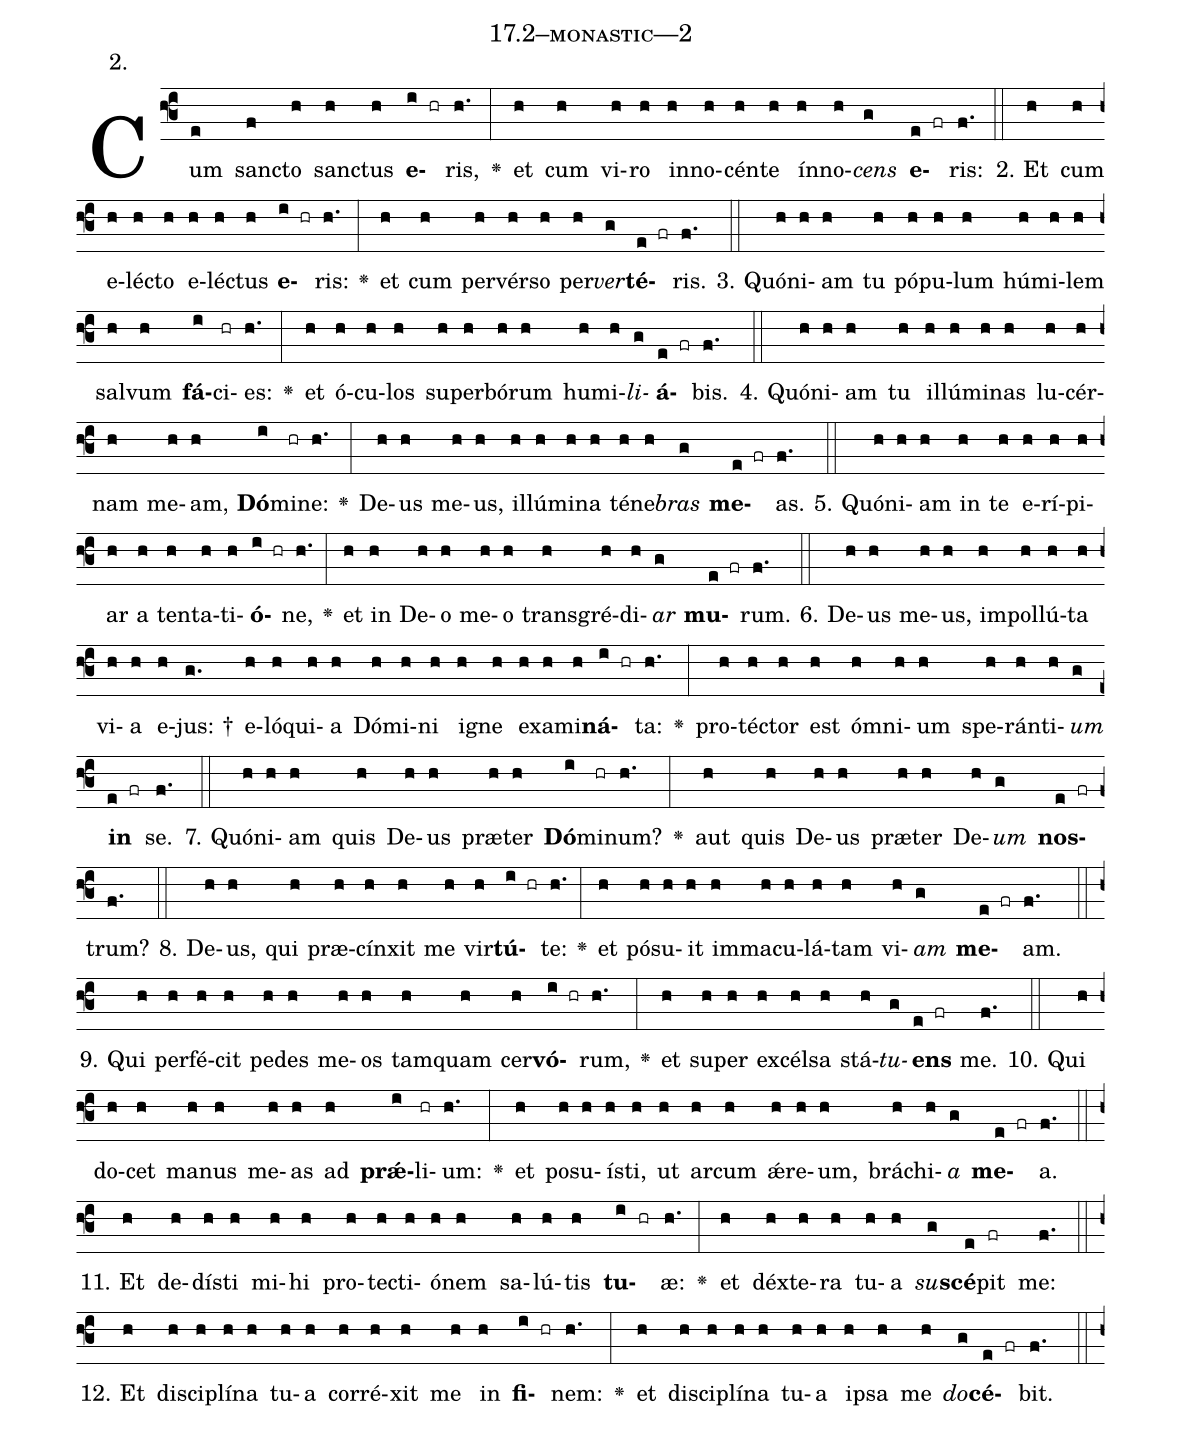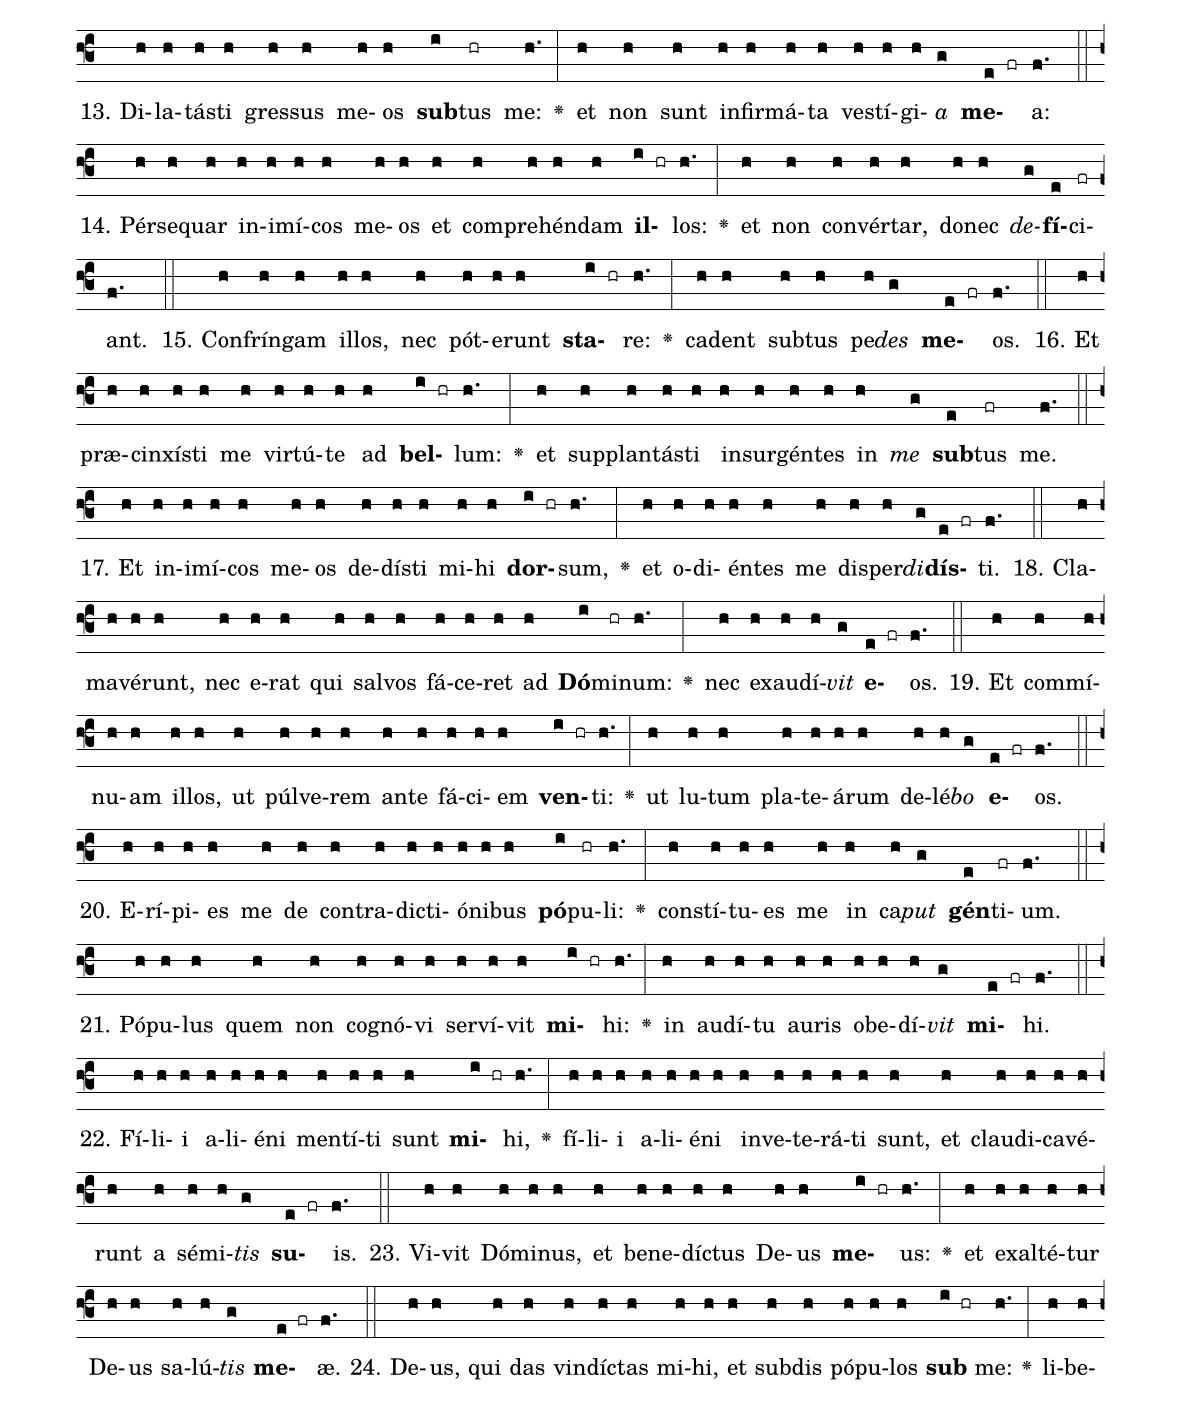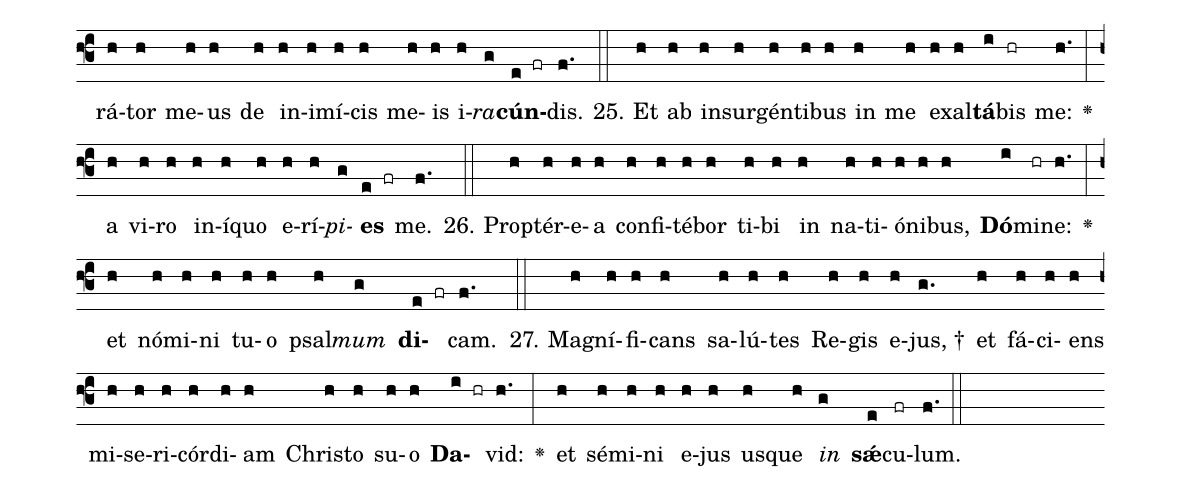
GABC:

name: 17.2--monastic---2;
annotation: 2.;
%%
(f3)Cum(e) sanc(f)to(h) sanc(h)tus(h) <b>e</b>(i hr)ris,(h.) <v>\greheightstar</v>(:) et(h) cum(h) vi(h)ro(h) in(h)no(h)cén(h)te(h) ín(h)no(h)<i>cens</i>(g) <b>e</b>(e fr)ris:(f.) (::)
2. Et(h) cum(h) e(h)léc(h)to(h) e(h)léc(h)tus(h) <b>e</b>(i hr)ris:(h.) <v>\greheightstar</v>(:) et(h) cum(h) per(h)vér(h)so(h) per(h)<i>ver</i>(g)<b>té</b>(e fr)ris.(f.) (::)
3. Quón(h)i(h)am(h) tu(h) pó(h)pu(h)lum(h) hú(h)mi(h)lem(h) sal(h)vum(h) <b>fá</b>(i)ci(hr)es:(h.) <v>\greheightstar</v>(:) et(h) ó(h)cu(h)los(h) su(h)per(h)bó(h)rum(h) hu(h)mi(h)<i>li</i>(g)<b>á</b>(e fr)bis.(f.) (::)
4. Quón(h)i(h)am(h) tu(h) il(h)lú(h)mi(h)nas(h) lu(h)cér(h)nam(h) me(h)am,(h) <b>Dó</b>(i)mi(hr)ne:(h.) <v>\greheightstar</v>(:) De(h)us(h) me(h)us,(h) il(h)lú(h)mi(h)na(h) té(h)ne(h)<i>bras</i>(g) <b>me</b>(e fr)as.(f.) (::)
5. Quón(h)i(h)am(h) in(h) te(h) e(h)rí(h)pi(h)ar(h) a(h) ten(h)ta(h)ti(h)<b>ó</b>(i hr)ne,(h.) <v>\greheightstar</v>(:) et(h) in(h) De(h)o(h) me(h)o(h) trans(h)gré(h)di(h)<i>ar</i>(g) <b>mu</b>(e fr)rum.(f.) (::)
6. De(h)us(h) me(h)us,(h) im(h)pol(h)lú(h)ta(h) vi(h)a(h) e(h)jus: †(g.) e(h)ló(h)qui(h)a(h) Dó(h)mi(h)ni(h) i(h)gne(h) ex(h)a(h)mi(h)<b>ná</b>(i hr)ta:(h.) <v>\greheightstar</v>(:) pro(h)téc(h)tor(h) est(h) óm(h)ni(h)um(h) spe(h)rán(h)ti(h)<i>um</i>(g) <b>in</b>(e fr) se.(f.) (::)
7. Quón(h)i(h)am(h) quis(h) De(h)us(h) præ(h)ter(h) <b>Dó</b>(i)mi(hr)num?(h.) <v>\greheightstar</v>(:) aut(h) quis(h) De(h)us(h) præ(h)ter(h) De(h)<i>um</i>(g) <b>nos</b>(e fr)trum?(f.) (::)
8. De(h)us,(h) qui(h) præ(h)cín(h)xit(h) me(h) vir(h)<b>tú</b>(i hr)te:(h.) <v>\greheightstar</v>(:) et(h) pó(h)su(h)it(h) im(h)ma(h)cu(h)lá(h)tam(h) vi(h)<i>am</i>(g) <b>me</b>(e fr)am.(f.) (::)
9. Qui(h) per(h)fé(h)cit(h) pe(h)des(h) me(h)os(h) tam(h)quam(h) cer(h)<b>vó</b>(i hr)rum,(h.) <v>\greheightstar</v>(:) et(h) su(h)per(h) ex(h)cél(h)sa(h) stá(h)<i>tu</i>(g)<b>ens</b>(e fr) me.(f.) (::)
10. Qui(h) do(h)cet(h) ma(h)nus(h) me(h)as(h) ad(h) <b>prǽ</b>(i)li(hr)um:(h.) <v>\greheightstar</v>(:) et(h) po(h)su(h)ís(h)ti,(h) ut(h) ar(h)cum(h) ǽ(h)re(h)um,(h) brá(h)chi(h)<i>a</i>(g) <b>me</b>(e fr)a.(f.) (::)
11. Et(h) de(h)dís(h)ti(h) mi(h)hi(h) pro(h)tec(h)ti(h)ó(h)nem(h) sa(h)lú(h)tis(h) <b>tu</b>(i hr)æ:(h.) <v>\greheightstar</v>(:) et(h) déx(h)te(h)ra(h) tu(h)a(h) <i>su</i>(g)<b>scé</b>(e)pit(fr) me:(f.) (::)
12. Et(h) di(h)sci(h)plí(h)na(h) tu(h)a(h) cor(h)ré(h)xit(h) me(h) in(h) <b>fi</b>(i hr)nem:(h.) <v>\greheightstar</v>(:) et(h) di(h)sci(h)plí(h)na(h) tu(h)a(h) ip(h)sa(h) me(h) <i>do</i>(g)<b>cé</b>(e fr)bit.(f.) (::)
13. Di(h)la(h)tás(h)ti(h) gres(h)sus(h) me(h)os(h) <b>sub</b>(i)tus(hr) me:(h.) <v>\greheightstar</v>(:) et(h) non(h) sunt(h) in(h)fir(h)má(h)ta(h) ves(h)tí(h)gi(h)<i>a</i>(g) <b>me</b>(e fr)a:(f.) (::)
14. Pér(h)se(h)quar(h) in(h)i(h)mí(h)cos(h) me(h)os(h) et(h) com(h)pre(h)hén(h)dam(h) <b>il</b>(i hr)los:(h.) <v>\greheightstar</v>(:) et(h) non(h) con(h)vér(h)tar,(h) do(h)nec(h) <i>de</i>(g)<b>fí</b>(e)ci(fr)ant.(f.) (::)
15. Con(h)frín(h)gam(h) il(h)los,(h) nec(h) pót(h)e(h)runt(h) <b>sta</b>(i hr)re:(h.) <v>\greheightstar</v>(:) ca(h)dent(h) sub(h)tus(h) pe(h)<i>des</i>(g) <b>me</b>(e fr)os.(f.) (::)
16. Et(h) præ(h)cin(h)xís(h)ti(h) me(h) vir(h)tú(h)te(h) ad(h) <b>bel</b>(i hr)lum:(h.) <v>\greheightstar</v>(:) et(h) sup(h)plan(h)tás(h)ti(h) in(h)sur(h)gén(h)tes(h) in(h) <i>me</i>(g) <b>sub</b>(e)tus(fr) me.(f.) (::)
17. Et(h) in(h)i(h)mí(h)cos(h) me(h)os(h) de(h)dís(h)ti(h) mi(h)hi(h) <b>dor</b>(i hr)sum,(h.) <v>\greheightstar</v>(:) et(h) o(h)di(h)én(h)tes(h) me(h) dis(h)per(h)<i>di</i>(g)<b>dís</b>(e fr)ti.(f.) (::)
18. Cla(h)ma(h)vé(h)runt,(h) nec(h) e(h)rat(h) qui(h) sal(h)vos(h) fá(h)ce(h)ret(h) ad(h) <b>Dó</b>(i)mi(hr)num:(h.) <v>\greheightstar</v>(:) nec(h) ex(h)au(h)dí(h)<i>vit</i>(g) <b>e</b>(e fr)os.(f.) (::)
19. Et(h) com(h)mí(h)nu(h)am(h) il(h)los,(h) ut(h) púl(h)ve(h)rem(h) an(h)te(h) fá(h)ci(h)em(h) <b>ven</b>(i hr)ti:(h.) <v>\greheightstar</v>(:) ut(h) lu(h)tum(h) pla(h)te(h)á(h)rum(h) de(h)lé(h)<i>bo</i>(g) <b>e</b>(e fr)os.(f.) (::)
20. E(h)rí(h)pi(h)es(h) me(h) de(h) con(h)tra(h)dic(h)ti(h)ó(h)ni(h)bus(h) <b>pó</b>(i)pu(hr)li:(h.) <v>\greheightstar</v>(:) con(h)stí(h)tu(h)es(h) me(h) in(h) ca(h)<i>put</i>(g) <b>gén</b>(e)ti(fr)um.(f.) (::)
21. Pó(h)pu(h)lus(h) quem(h) non(h) co(h)gnó(h)vi(h) ser(h)ví(h)vit(h) <b>mi</b>(i hr)hi:(h.) <v>\greheightstar</v>(:) in(h) au(h)dí(h)tu(h) au(h)ris(h) ob(h)e(h)dí(h)<i>vit</i>(g) <b>mi</b>(e fr)hi.(f.) (::)
22. Fí(h)li(h)i(h) a(h)li(h)é(h)ni(h) men(h)tí(h)ti(h) sunt(h) <b>mi</b>(i hr)hi,(h.) <v>\greheightstar</v>(:) fí(h)li(h)i(h) a(h)li(h)é(h)ni(h) in(h)ve(h)te(h)rá(h)ti(h) sunt,(h) et(h) clau(h)di(h)ca(h)vé(h)runt(h) a(h) sé(h)mi(h)<i>tis</i>(g) <b>su</b>(e fr)is.(f.) (::)
23. Vi(h)vit(h) Dó(h)mi(h)nus,(h) et(h) be(h)ne(h)díc(h)tus(h) De(h)us(h) <b>me</b>(i hr)us:(h.) <v>\greheightstar</v>(:) et(h) ex(h)al(h)té(h)tur(h) De(h)us(h) sa(h)lú(h)<i>tis</i>(g) <b>me</b>(e fr)æ.(f.) (::)
24. De(h)us,(h) qui(h) das(h) vin(h)díc(h)tas(h) mi(h)hi,(h) et(h) sub(h)dis(h) pó(h)pu(h)los(h) <b>sub</b>(i hr) me:(h.) <v>\greheightstar</v>(:) li(h)be(h)rá(h)tor(h) me(h)us(h) de(h) in(h)i(h)mí(h)cis(h) me(h)is(h) i(h)<i>ra</i>(g)<b>cún</b>(e fr)dis.(f.) (::)
25. Et(h) ab(h) in(h)sur(h)gén(h)ti(h)bus(h) in(h) me(h) ex(h)al(h)<b>tá</b>(i)bis(hr) me:(h.) <v>\greheightstar</v>(:) a(h) vi(h)ro(h) in(h)í(h)quo(h) e(h)rí(h)<i>pi</i>(g)<b>es</b>(e fr) me.(f.) (::)
26. Prop(h)tér(h)e(h)a(h) con(h)fi(h)té(h)bor(h) ti(h)bi(h) in(h) na(h)ti(h)ó(h)ni(h)bus,(h) <b>Dó</b>(i)mi(hr)ne:(h.) <v>\greheightstar</v>(:) et(h) nó(h)mi(h)ni(h) tu(h)o(h) psal(h)<i>mum</i>(g) <b>di</b>(e fr)cam.(f.) (::)
27. Ma(h)gní(h)fi(h)cans(h) sa(h)lú(h)tes(h) Re(h)gis(h) e(h)jus, †(g.) et(h) fá(h)ci(h)ens(h) mi(h)se(h)ri(h)cór(h)di(h)am(h) Chris(h)to(h) su(h)o(h) <b>Da</b>(i hr)vid:(h.) <v>\greheightstar</v>(:) et(h) sé(h)mi(h)ni(h) e(h)jus(h) us(h)que(h) <i>in</i>(g) <b>sǽ</b>(e)cu(fr)lum.(f.) (::)
